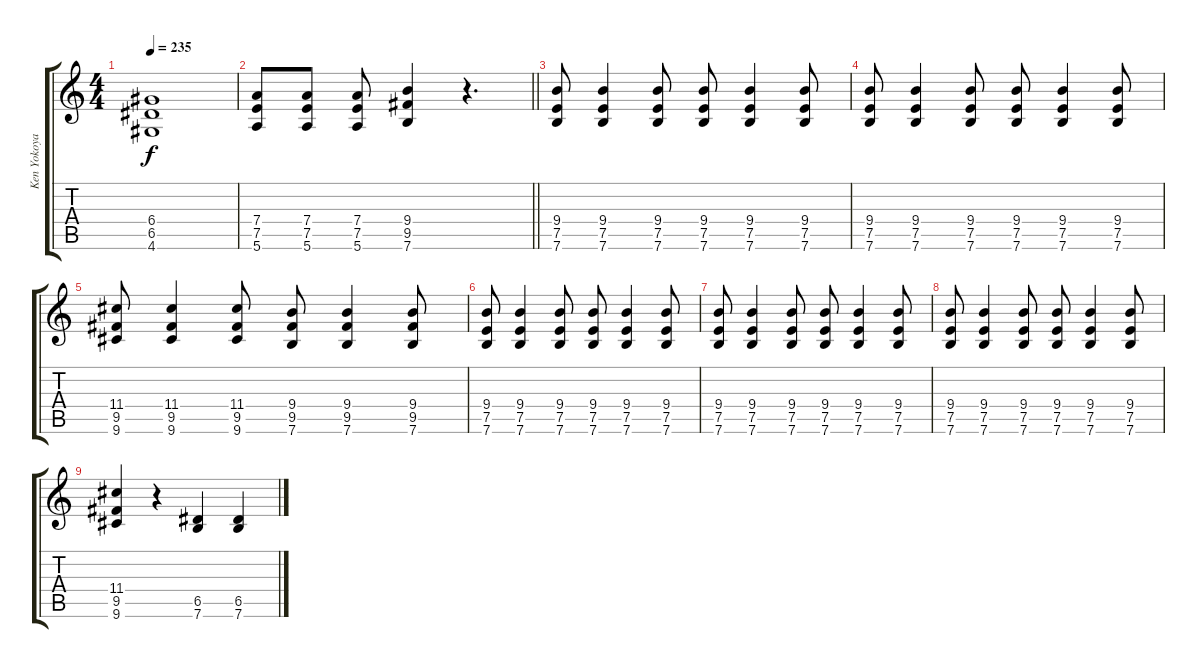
\track ("Ken Yokoyama" "Ken Yokoya") {instrument distortionguitar}
\staff {score tabs}
\tuning (E4 B3 G3 D3 A2 E2) {hide}
\ts (4 4)
\tempo 235
\clef g2
\ks c
(6.4 6.5 4.6).1{dy f} |
\barLineRight lightlight
(7.4 7.5 5.6).8 (7.4 7.5 5.6).8 (7.4 7.5 5.6).8 (9.4 9.5 7.6).4 r.4{d} |
\section ("" "")
(9.4 7.5 7.6).8 (9.4 7.5 7.6).4 (9.4 7.5 7.6).8 (9.4 7.5 7.6).8 (9.4 7.5 7.6).4 (9.4 7.5 7.6).8 |
(9.4 7.5 7.6).8 (9.4 7.5 7.6).4 (9.4 7.5 7.6).8 (9.4 7.5 7.6).8 (9.4 7.5 7.6).4 (9.4 7.5 7.6).8 |
(11.4 9.5 9.6).8 (11.4 9.5 9.6).4 (11.4 9.5 9.6).8 (9.4 9.5 7.6).8 (9.4 9.5 7.6).4 (9.4 9.5 7.6).8 |
(9.4 7.5 7.6).8 (9.4 7.5 7.6).4 (9.4 7.5 7.6).8 (9.4 7.5 7.6).8 (9.4 7.5 7.6).4 (9.4 7.5 7.6).8 |
(9.4 7.5 7.6).8 (9.4 7.5 7.6).4 (9.4 7.5 7.6).8 (9.4 7.5 7.6).8 (9.4 7.5 7.6).4 (9.4 7.5 7.6).8 |
(9.4 7.5 7.6).8 (9.4 7.5 7.6).4 (9.4 7.5 7.6).8 (9.4 7.5 7.6).8 (9.4 7.5 7.6).4 (9.4 7.5 7.6).8 |
(11.4 9.5 9.6).4 r.4 (6.5 7.6).4 (6.5 7.6).4
